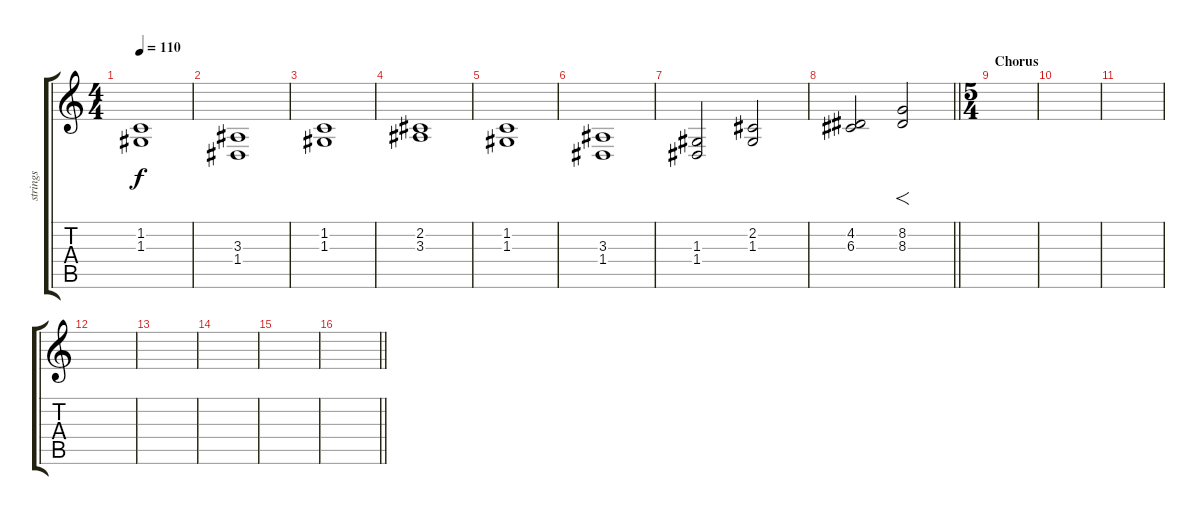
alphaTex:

\track ("strings" "strings") {instrument stringensemble1}
\staff {score tabs}
\tuning (E4 B3 G3 D3 A2 E2) {hide}
\ts (4 4)
\tempo 110
\clef g2
\ks c
(1.2 1.3).1{dy f} |
(3.3 1.4).1 |
(1.2 1.3).1 |
(2.2 3.3).1 |
(1.2 1.3).1 |
(3.3 1.4).1 |
(1.3 1.4).2 (2.2 1.3).2 |
\barLineRight lightlight
(4.2 6.3).2 (8.2 8.3).2{f} |
\ts (5 4)
\section ("" "Chorus")
|
|
|
|
|
|
|
\barLineRight lightlight
